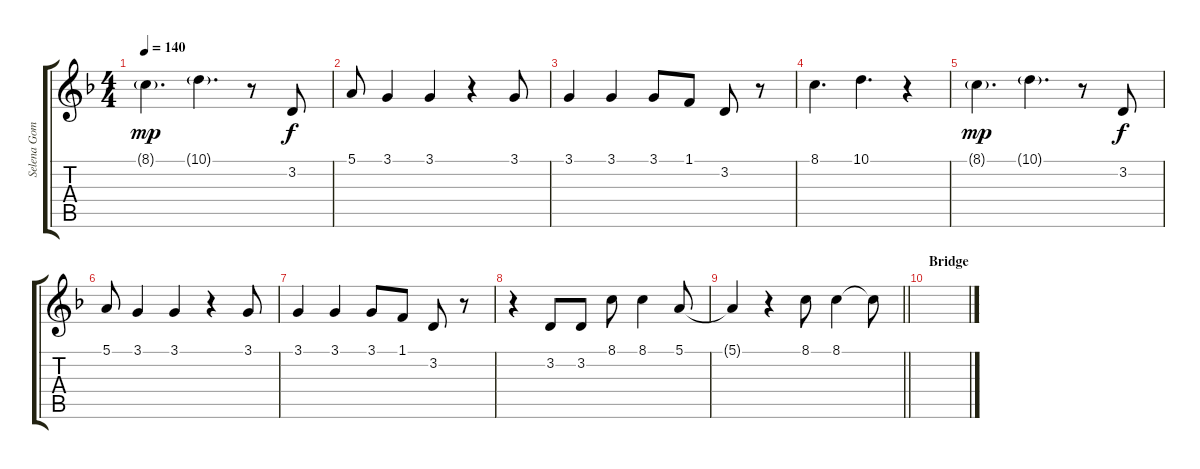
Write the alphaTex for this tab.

\track ("Selena Gomez[Vox]" "Selena Gom") {instrument clarinet}
\staff {score tabs}
\tuning (E4 B3 G3 D3 A2 E2) {hide}
\ts (4 4)
\tempo 140
\clef g2
\ks f
8.1{g}.4{d dy mp} 10.1{g}.4{d} r.8 3.2.8{dy f} |
5.1.8 3.1.4 3.1.4 r.4 3.1.8 |
3.1.4 3.1.4 3.1.8 1.1.8 3.2.8 r.8 |
8.1.4{d} 10.1.4{d} r.4 |
8.1{g}.4{d dy mp} 10.1{g}.4{d} r.8 3.2.8{dy f} |
5.1.8 3.1.4 3.1.4 r.4 3.1.8 |
3.1.4 3.1.4 3.1.8 1.1.8 3.2.8 r.8 |
r.4 3.2.8 3.2.8 8.1.8 8.1.4 5.1.8 |
\barLineRight lightlight
5.1{t}.4 r.4 8.1.8 8.1.4 8.1{t}.8 |
\section ("" "Bridge")
